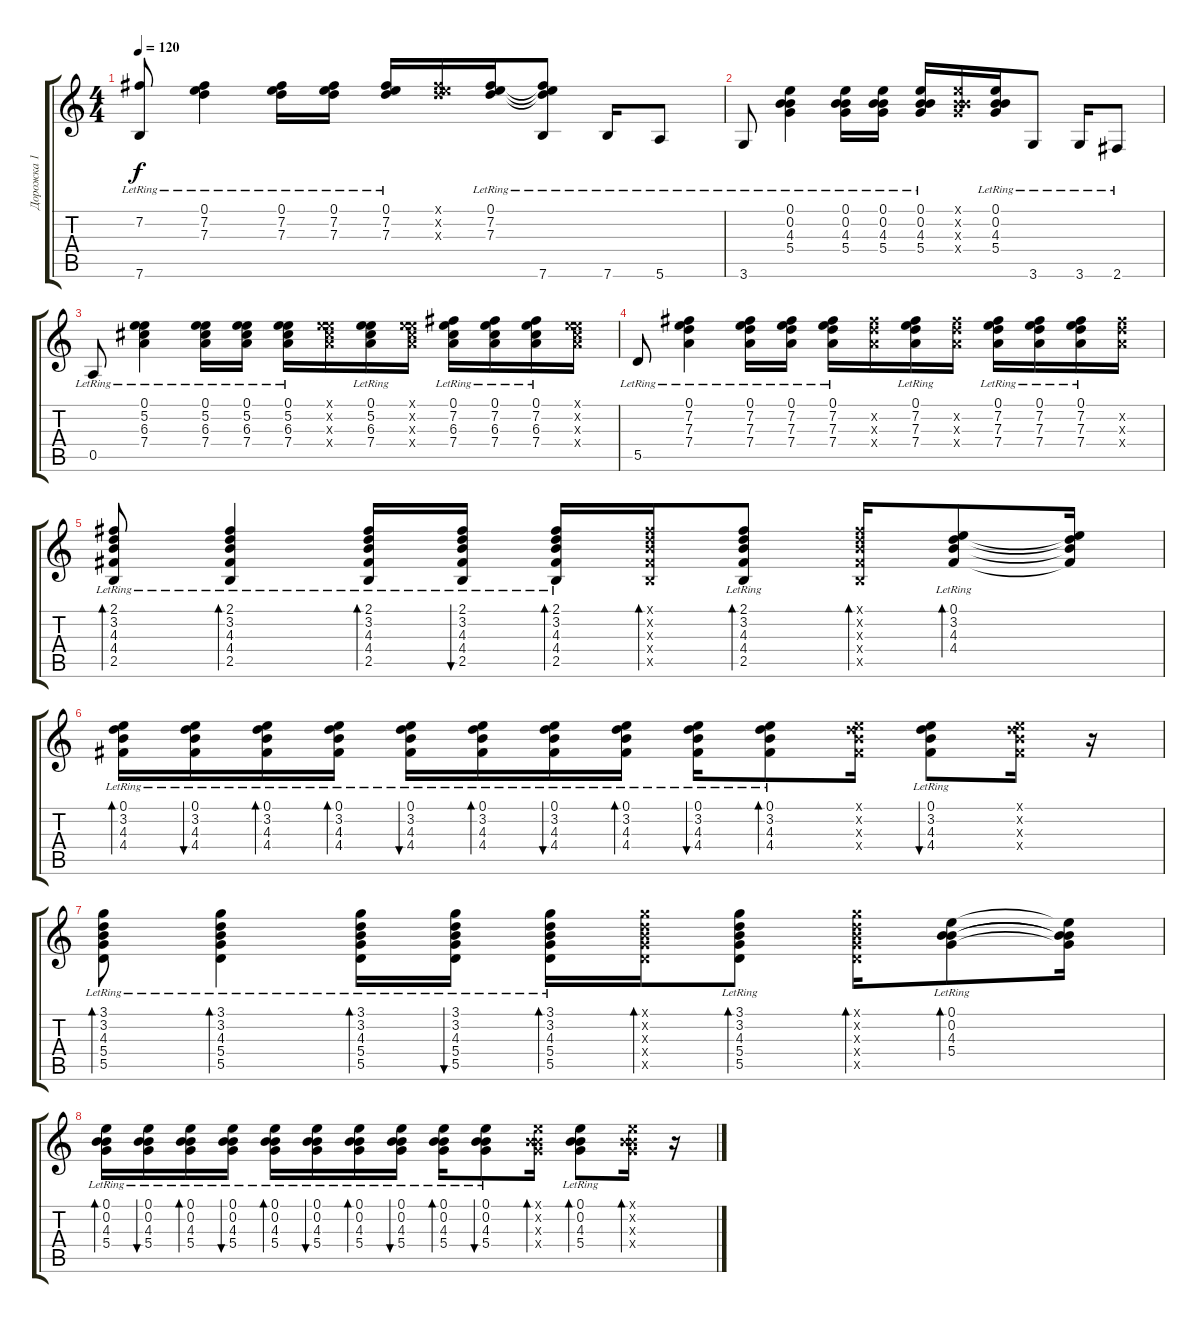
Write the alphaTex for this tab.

\track ("Дорожка 1" "Дорожка 1") {instrument acousticguitarsteel}
\staff {score tabs}
\tuning (E4 B3 G3 D3 A2 E2) {hide}
\ts (4 4)
\tempo 120
\clef g2
\ks c
(7.2{lr} 7.6{lr}).8{dy f} (0.1{lr} 7.2{lr} 7.3{lr}).4 (0.1{lr} 7.2{lr} 7.3{lr}).16 (0.1{lr} 7.2{lr} 7.3{lr}).16 (0.1{lr} 7.2{lr} 7.3{lr}).16 (0.1{x} 7.2{x} 7.3{x}).16 (0.1{lr} 7.2{lr} 7.3{lr}).16 (0.1{t} 7.2{t} 7.3{t} 7.6{lr}).8 7.6{lr}.16 5.6{lr}.8 |
3.6{lr}.8 (0.1{lr} 0.2{lr} 4.3{lr} 5.4{lr}).4 (0.1{lr} 0.2{lr} 4.3{lr} 5.4{lr}).16 (0.1{lr} 0.2{lr} 4.3{lr} 5.4{lr}).16 (0.1{lr} 0.2{lr} 4.3{lr} 5.4{lr}).16 (0.1{x} 0.2{x} 4.3{x} 5.4{x}).16 (0.1{lr} 0.2{lr} 4.3{lr} 5.4{lr}).16 3.6{lr}.8 3.6{lr}.16 2.6{lr}.8 |
0.5{lr}.8 (0.1{lr} 5.2{lr} 6.3{lr} 7.4{lr}).4 (0.1{lr} 5.2{lr} 6.3{lr} 7.4{lr}).16 (0.1{lr} 5.2{lr} 6.3{lr} 7.4{lr}).16 (0.1{lr} 5.2{lr} 6.3{lr} 7.4{lr}).16 (0.1{x} 5.2{x} 6.3{x} 7.4{x}).16 (0.1{lr} 5.2{lr} 6.3{lr} 7.4{lr}).16 (0.1{x} 5.2{x} 6.3{x} 7.4{x}).16 (0.1{lr} 7.2{lr} 6.3{lr} 7.4{lr}).16 (0.1{lr} 7.2{lr} 6.3{lr} 7.4{lr}).16 (0.1{lr} 7.2{lr} 6.3{lr} 7.4{lr}).16 (0.1{x} 5.2{x} 6.3{x} 7.4{x}).16 |
5.5{lr}.8 (0.1{lr} 7.2{lr} 7.3{lr} 7.4{lr}).4 (0.1{lr} 7.2{lr} 7.3{lr} 7.4{lr}).16 (0.1{lr} 7.2{lr} 7.3{lr} 7.4{lr}).16 (0.1{lr} 7.2{lr} 7.3{lr} 7.4{lr}).16 (7.2{x} 7.3{x} 7.4{x}).16 (0.1{lr} 7.2{lr} 7.3{lr} 7.4{lr}).16 (7.2{x} 7.3{x} 7.4{x}).16 (0.1{lr} 7.2{lr} 7.3{lr} 7.4{lr}).16 (0.1{lr} 7.2{lr} 7.3{lr} 7.4{lr}).16 (0.1{lr} 7.2{lr} 7.3{lr} 7.4{lr}).16 (7.2{x} 7.3{x} 7.4{x}).16 |
(2.1{lr} 3.2{lr} 4.3{lr} 4.4{lr} 2.5{lr}).8{bd 60} (2.1{lr} 3.2{lr} 4.3{lr} 4.4{lr} 2.5{lr}).4{bd 60} (2.1{lr} 3.2{lr} 4.3{lr} 4.4{lr} 2.5{lr}).16{bd 60} (2.1{lr} 3.2{lr} 4.3{lr} 4.4{lr} 2.5{lr}).16{bu 60} (2.1{lr} 3.2{lr} 4.3{lr} 4.4{lr} 2.5{lr}).16{bd 60} (2.1{x} 3.2{x} 4.3{x} 4.4{x} 2.5{x}).16{bd 60} (2.1{lr} 3.2{lr} 4.3{lr} 4.4{lr} 2.5{lr}).8{bd 60} (2.1{x} 3.2{x} 4.3{x} 4.4{x} 2.5{x}).16{bd 60} (0.1{lr} 3.2{lr} 4.3{lr} 4.4{lr}).8{bd 60} (0.1{t} 3.2{t} 4.3{t} 4.4{t}).16 |
(0.1{lr} 3.2{lr} 4.3{lr} 4.4{lr}).16{bd 30} (0.1{lr} 3.2{lr} 4.3{lr} 4.4{lr}).16{bu 30} (0.1{lr} 3.2{lr} 4.3{lr} 4.4{lr}).16{bd 30} (0.1{lr} 3.2{lr} 4.3{lr} 4.4{lr}).16{bd 30} (0.1{lr} 3.2{lr} 4.3{lr} 4.4{lr}).16{bu 30} (0.1{lr} 3.2{lr} 4.3{lr} 4.4{lr}).16{bd 30} (0.1{lr} 3.2{lr} 4.3{lr} 4.4{lr}).16{bu 30} (0.1{lr} 3.2{lr} 4.3{lr} 4.4{lr}).16{bd 30} (0.1{lr} 3.2{lr} 4.3{lr} 4.4{lr}).16{bu 30} (0.1{lr} 3.2{lr} 4.3{lr} 4.4{lr}).8{bd 30} (0.1{x} 3.2{x} 4.3{x} 4.4{x}).16 (0.1{lr} 3.2{lr} 4.3{lr} 4.4{lr}).8{bu 30} (0.1{x} 3.2{x} 4.3{x} 4.4{x}).16 r.16 |
(3.1{lr} 3.2{lr} 4.3{lr} 5.4{lr} 5.5{lr}).8{bd 60} (3.1{lr} 3.2{lr} 4.3{lr} 5.4{lr} 5.5{lr}).4{bd 60} (3.1{lr} 3.2{lr} 4.3{lr} 5.4{lr} 5.5{lr}).16{bd 60} (3.1{lr} 3.2{lr} 4.3{lr} 5.4{lr} 5.5{lr}).16{bu 60} (3.1{lr} 3.2{lr} 4.3{lr} 5.4{lr} 5.5{lr}).16{bd 60} (3.1{x} 3.2{x} 4.3{x} 5.4{x} 5.5{x}).16{bd 60} (3.1{lr} 3.2{lr} 4.3{lr} 5.4{lr} 5.5{lr}).8{bd 60} (3.1{x} 3.2{x} 4.3{x} 5.4{x} 5.5{x}).16{bd 60} (0.1{lr} 0.2{lr} 4.3{lr} 5.4{lr}).8{bd 60} (0.1{t} 0.2{t} 4.3{t} 5.4{t}).16 |
(0.1{lr} 0.2{lr} 4.3{lr} 5.4{lr}).16{bd 60} (0.1{lr} 0.2{lr} 4.3{lr} 5.4{lr}).16{bu 60} (0.1{lr} 0.2{lr} 4.3{lr} 5.4{lr}).16{bd 60} (0.1{lr} 0.2{lr} 4.3{lr} 5.4{lr}).16{bu 60} (0.1{lr} 0.2{lr} 4.3{lr} 5.4{lr}).16{bd 60} (0.1{lr} 0.2{lr} 4.3{lr} 5.4{lr}).16{bu 60} (0.1{lr} 0.2{lr} 4.3{lr} 5.4{lr}).16{bd 60} (0.1{lr} 0.2{lr} 4.3{lr} 5.4{lr}).16{bu 60} (0.1{lr} 0.2{lr} 4.3{lr} 5.4{lr}).16{bd 60} (0.1{lr} 0.2{lr} 4.3{lr} 5.4{lr}).8{bu 60} (0.1{x} 0.2{x} 4.3{x} 5.4{x}).16{bd 60} (0.1{lr} 0.2{lr} 4.3{lr} 5.4{lr}).8{bd 60} (0.1{x} 0.2{x} 4.3{x} 5.4{x}).16{bd 60} r.16
